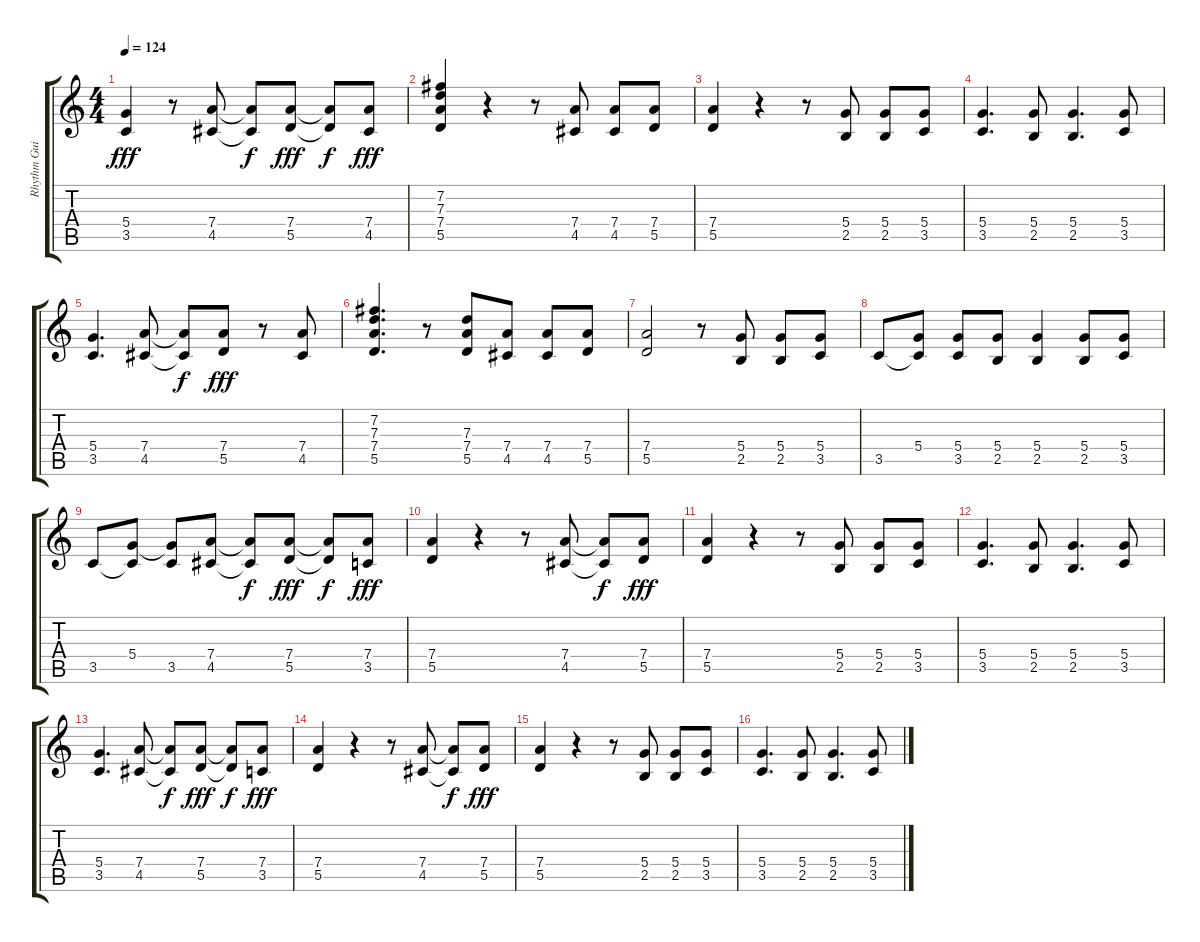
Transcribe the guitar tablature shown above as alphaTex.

\track ("Rhythm Guitar 2" "Rhythm Gui") {instrument distortionguitar}
\staff {score tabs}
\tuning (E4 B3 G3 D3 A2 E2) {hide}
\ts (4 4)
\tempo 124
\clef g2
\ks c
(5.4 3.5).4{dy fff} r.8 (7.4 4.5).8 (7.4{t} 4.5{t}).8{dy f} (7.4 5.5).8{dy fff} (7.4{t} 5.5{t}).8{dy f} (7.4 4.5).8{dy fff} |
(7.2 7.3 7.4 5.5).4 r.4 r.8 (7.4 4.5).8 (7.4 4.5).8 (7.4 5.5).8 |
(7.4 5.5).4 r.4 r.8 (5.4 2.5).8 (5.4 2.5).8 (5.4 3.5).8 |
(5.4 3.5).4{d} (5.4 2.5).8 (5.4 2.5).4{d} (5.4 3.5).8 |
(5.4 3.5).4{d} (7.4 4.5).8 (7.4{t} 4.5{t}).8{dy f} (7.4 5.5).8{dy fff} r.8 (7.4 4.5).8 |
(7.2 7.3 7.4 5.5).4{d} r.8 (7.3 7.4 5.5).8 (7.4 4.5).8 (7.4 4.5).8 (7.4 5.5).8 |
(7.4 5.5).2 r.8 (5.4 2.5).8 (5.4 2.5).8 (5.4 3.5).8 |
3.5.8 (5.4 3.5{t}).8 (5.4 3.5).8 (5.4 2.5).8 (5.4 2.5).4 (5.4 2.5).8 (5.4 3.5).8 |
3.5.8 (5.4 3.5{t}).8 (5.4{t} 3.5).8 (7.4 4.5).8 (7.4{t} 4.5{t}).8{dy f} (7.4 5.5).8{dy fff} (7.4{t} 5.5{t}).8{dy f} (7.4 3.5).8{dy fff} |
(7.4 5.5).4 r.4 r.8 (7.4 4.5).8 (7.4{t} 4.5{t}).8{dy f} (7.4 5.5).8{dy fff} |
(7.4 5.5).4 r.4 r.8 (5.4 2.5).8 (5.4 2.5).8 (5.4 3.5).8 |
(5.4 3.5).4{d} (5.4 2.5).8 (5.4 2.5).4{d} (5.4 3.5).8 |
(5.4 3.5).4{d} (7.4 4.5).8 (7.4{t} 4.5{t}).8{dy f} (7.4 5.5).8{dy fff} (7.4{t} 5.5{t}).8{dy f} (7.4 3.5).8{dy fff} |
(7.4 5.5).4 r.4 r.8 (7.4 4.5).8 (7.4{t} 4.5{t}).8{dy f} (7.4 5.5).8{dy fff} |
(7.4 5.5).4 r.4 r.8 (5.4 2.5).8 (5.4 2.5).8 (5.4 3.5).8 |
(5.4 3.5).4{d} (5.4 2.5).8 (5.4 2.5).4{d} (5.4 3.5).8
